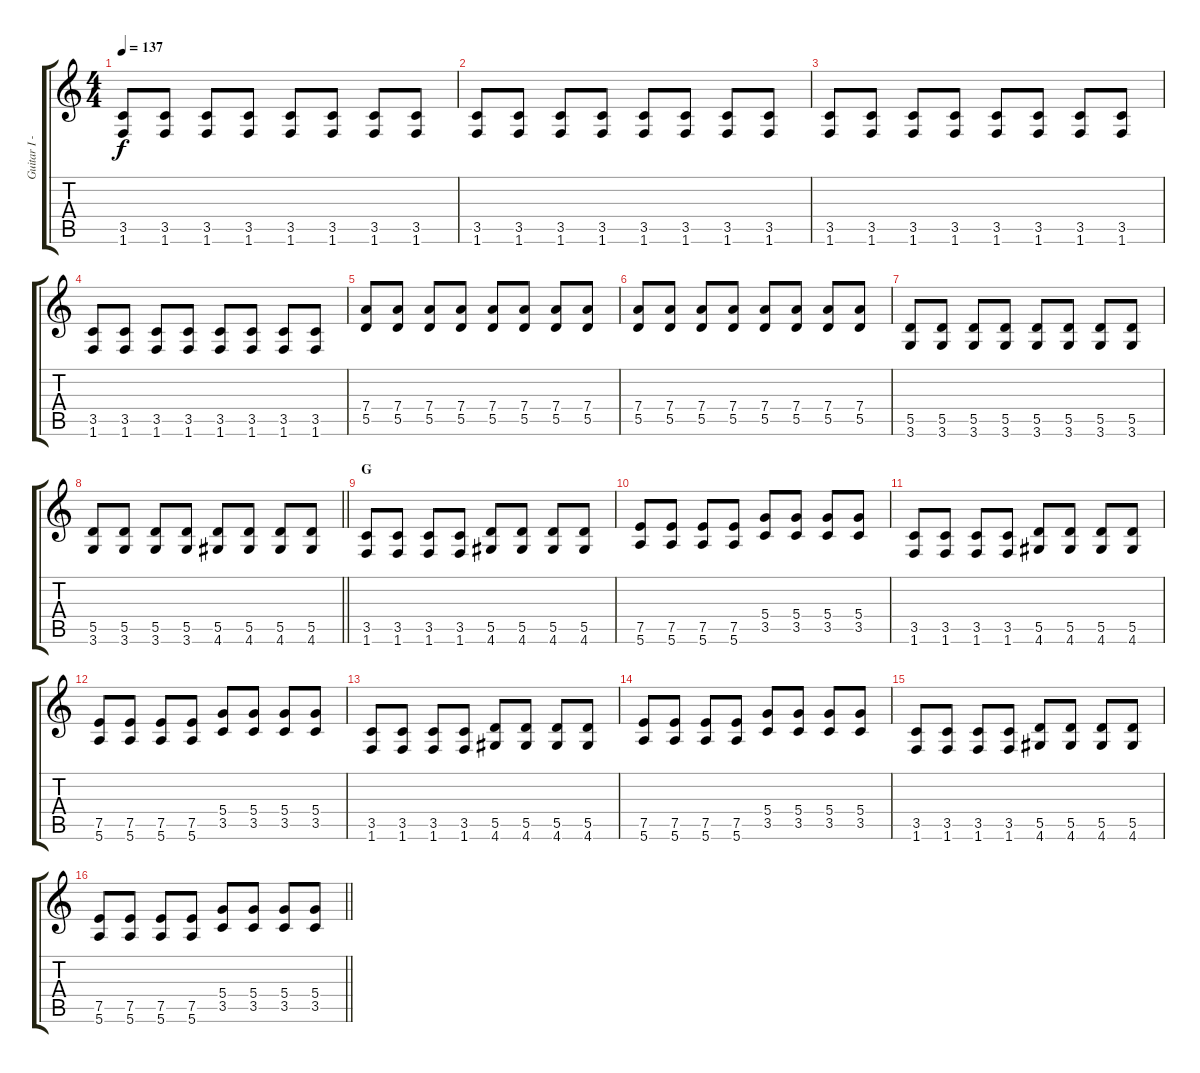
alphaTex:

\track ("Guitar I - Gotoh" "Guitar I -") {instrument electricguitarmuted}
\staff {score tabs}
\tuning (E4 B3 G3 D3 A2 E2) {hide}
\ts (4 4)
\tempo 137
\clef g2
\ks c
(3.5 1.6).8{dy f} (3.5 1.6).8 (3.5 1.6).8 (3.5 1.6).8 (3.5 1.6).8 (3.5 1.6).8 (3.5 1.6).8 (3.5 1.6).8 |
(3.5 1.6).8 (3.5 1.6).8 (3.5 1.6).8 (3.5 1.6).8 (3.5 1.6).8 (3.5 1.6).8 (3.5 1.6).8 (3.5 1.6).8 |
(3.5 1.6).8 (3.5 1.6).8 (3.5 1.6).8 (3.5 1.6).8 (3.5 1.6).8 (3.5 1.6).8 (3.5 1.6).8 (3.5 1.6).8 |
(3.5 1.6).8 (3.5 1.6).8 (3.5 1.6).8 (3.5 1.6).8 (3.5 1.6).8 (3.5 1.6).8 (3.5 1.6).8 (3.5 1.6).8 |
(7.4 5.5).8 (7.4 5.5).8 (7.4 5.5).8 (7.4 5.5).8 (7.4 5.5).8 (7.4 5.5).8 (7.4 5.5).8 (7.4 5.5).8 |
(7.4 5.5).8 (7.4 5.5).8 (7.4 5.5).8 (7.4 5.5).8 (7.4 5.5).8 (7.4 5.5).8 (7.4 5.5).8 (7.4 5.5).8 |
(5.5 3.6).8 (5.5 3.6).8 (5.5 3.6).8 (5.5 3.6).8 (5.5 3.6).8 (5.5 3.6).8 (5.5 3.6).8 (5.5 3.6).8 |
\barLineRight lightlight
(5.5 3.6).8 (5.5 3.6).8 (5.5 3.6).8 (5.5 3.6).8 (5.5 4.6).8 (5.5 4.6).8 (5.5 4.6).8 (5.5 4.6).8 |
\section ("" "G")
(3.5 1.6).8 (3.5 1.6).8 (3.5 1.6).8 (3.5 1.6).8 (5.5 4.6).8 (5.5 4.6).8 (5.5 4.6).8 (5.5 4.6).8 |
(7.5 5.6).8 (7.5 5.6).8 (7.5 5.6).8 (7.5 5.6).8 (5.4 3.5).8 (5.4 3.5).8 (5.4 3.5).8 (5.4 3.5).8 |
(3.5 1.6).8 (3.5 1.6).8 (3.5 1.6).8 (3.5 1.6).8 (5.5 4.6).8 (5.5 4.6).8 (5.5 4.6).8 (5.5 4.6).8 |
(7.5 5.6).8 (7.5 5.6).8 (7.5 5.6).8 (7.5 5.6).8 (5.4 3.5).8 (5.4 3.5).8 (5.4 3.5).8 (5.4 3.5).8 |
(3.5 1.6).8 (3.5 1.6).8 (3.5 1.6).8 (3.5 1.6).8 (5.5 4.6).8 (5.5 4.6).8 (5.5 4.6).8 (5.5 4.6).8 |
(7.5 5.6).8 (7.5 5.6).8 (7.5 5.6).8 (7.5 5.6).8 (5.4 3.5).8 (5.4 3.5).8 (5.4 3.5).8 (5.4 3.5).8 |
(3.5 1.6).8 (3.5 1.6).8 (3.5 1.6).8 (3.5 1.6).8 (5.5 4.6).8 (5.5 4.6).8 (5.5 4.6).8 (5.5 4.6).8 |
\barLineRight lightlight
(7.5 5.6).8 (7.5 5.6).8 (7.5 5.6).8 (7.5 5.6).8 (5.4 3.5).8 (5.4 3.5).8 (5.4 3.5).8 (5.4 3.5).8
